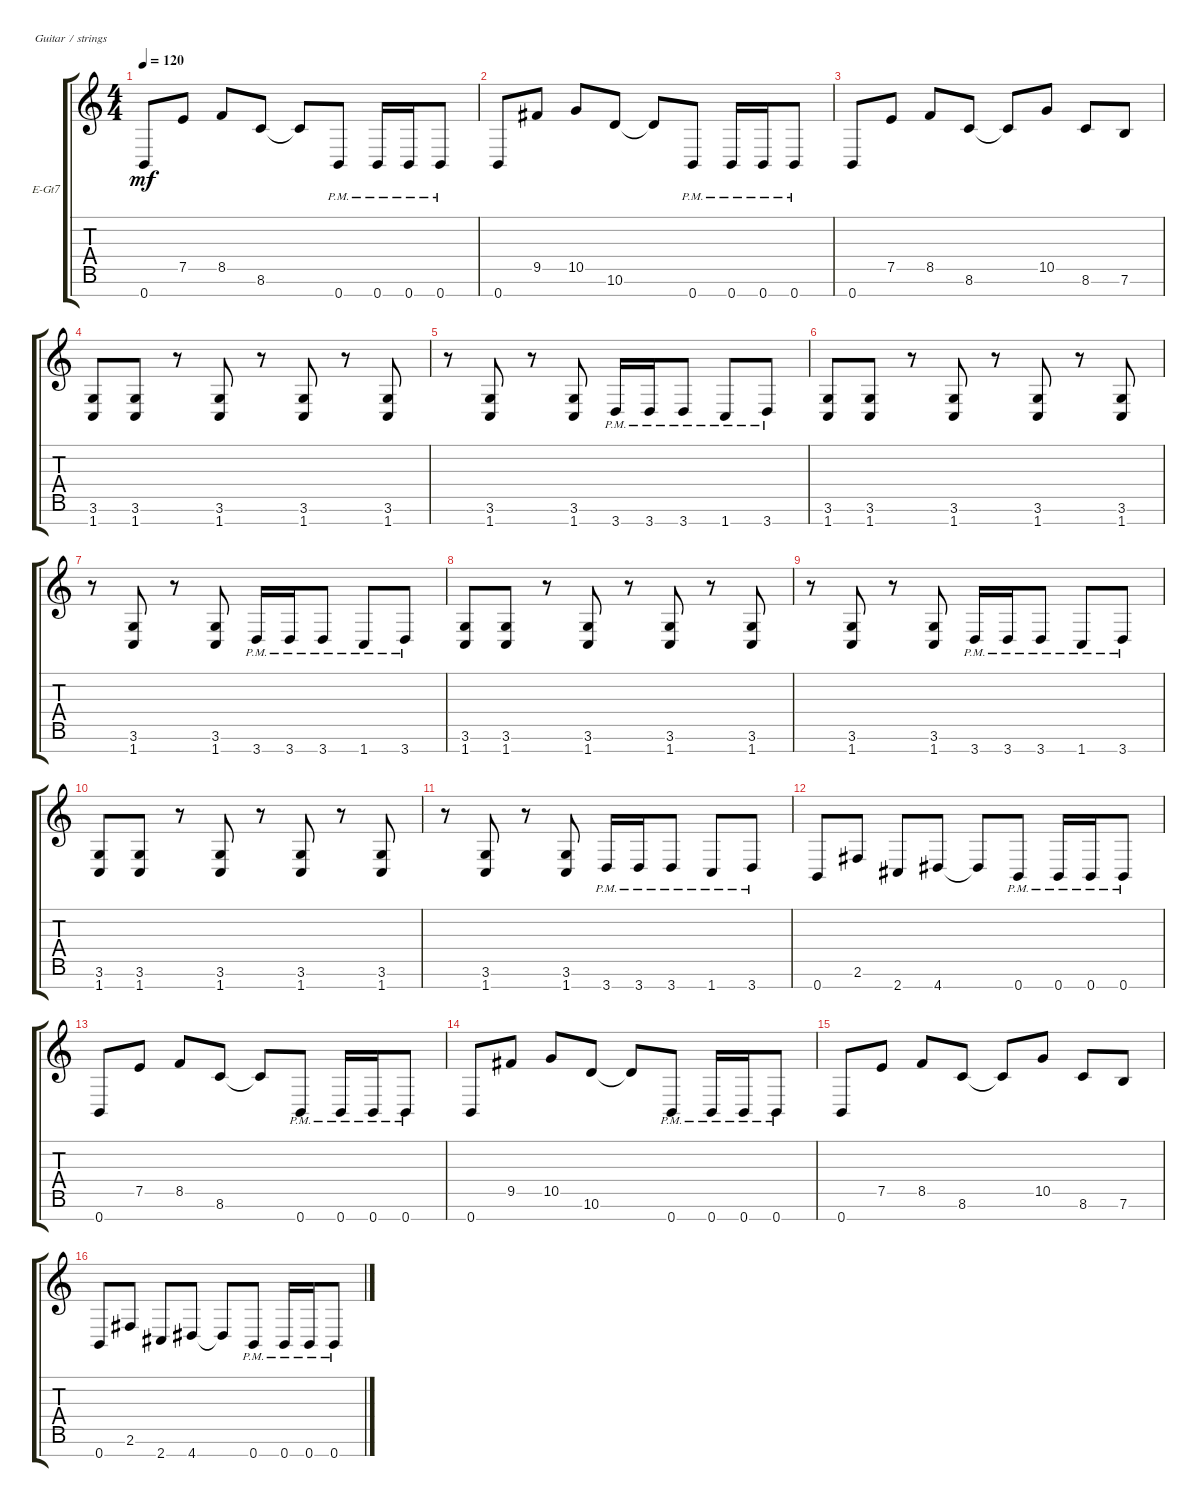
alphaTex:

\defaultSystemsLayout 4
\bracketExtendMode groupsimilarinstruments
\firstSystemTrackNameOrientation horizontal
\otherSystemsTrackNameOrientation horizontal
\track ("Electric Guitar" "E-Gt7") {instrument overdrivenguitar}
\staff {score tabs}
\tuning (E4 B3 G3 D3 A2 E2 B1)
\ts (4 4)
\tempo 120
\clef g2
\ks c
0.7.8{dy mf} 7.5.8 8.5.8 8.6.8 8.6{t}.8 0.7{pm}.8 0.7{pm}.16 0.7{pm}.16 0.7{pm}.8 |
0.7.8 9.5.8 10.5.8 10.6.8 10.6{t}.8 0.7{pm}.8 0.7{pm}.16 0.7{pm}.16 0.7{pm}.8 |
0.7.8 7.5.8 8.5.8 8.6.8 8.6{t}.8 10.5.8 8.6.8 7.6.8 |
(1.7 3.6).8 (3.6 1.7).8 r.8 (3.6 1.7).8 r.8 (1.7 3.6).8 r.8 (3.6 1.7).8 |
r.8 (1.7 3.6).8 r.8 (3.6 1.7).8 3.7{pm}.16 3.7{pm}.16 3.7{pm}.8 1.7{pm}.8 3.7{pm}.8 |
(1.7 3.6).8 (3.6 1.7).8 r.8 (3.6 1.7).8 r.8 (1.7 3.6).8 r.8 (3.6 1.7).8 |
r.8 (1.7 3.6).8 r.8 (3.6 1.7).8 3.7{pm}.16 3.7{pm}.16 3.7{pm}.8 1.7{pm}.8 3.7{pm}.8 |
(1.7 3.6).8 (3.6 1.7).8 r.8 (3.6 1.7).8 r.8 (1.7 3.6).8 r.8 (3.6 1.7).8 |
r.8 (1.7 3.6).8 r.8 (3.6 1.7).8 3.7{pm}.16 3.7{pm}.16 3.7{pm}.8 1.7{pm}.8 3.7{pm}.8 |
(1.7 3.6).8 (3.6 1.7).8 r.8 (3.6 1.7).8 r.8 (1.7 3.6).8 r.8 (3.6 1.7).8 |
r.8 (1.7 3.6).8 r.8 (3.6 1.7).8 3.7{pm}.16 3.7{pm}.16 3.7{pm}.8 1.7{pm}.8 3.7{pm}.8 |
0.7.8 2.6.8 2.7.8 4.7.8 4.7{t}.8 0.7{pm}.8 0.7{pm}.16 0.7{pm}.16 0.7{pm}.8 |
0.7.8 7.5.8 8.5.8 8.6.8 8.6{t}.8 0.7{pm}.8 0.7{pm}.16 0.7{pm}.16 0.7{pm}.8 |
0.7.8 9.5.8 10.5.8 10.6.8 10.6{t}.8 0.7{pm}.8 0.7{pm}.16 0.7{pm}.16 0.7{pm}.8 |
0.7.8 7.5.8 8.5.8 8.6.8 8.6{t}.8 10.5.8 8.6.8 7.6.8 |
0.7.8 2.6.8 2.7.8 4.7.8 4.7{t}.8 0.7{pm}.8 0.7{pm}.16 0.7{pm}.16 0.7{pm}.8
